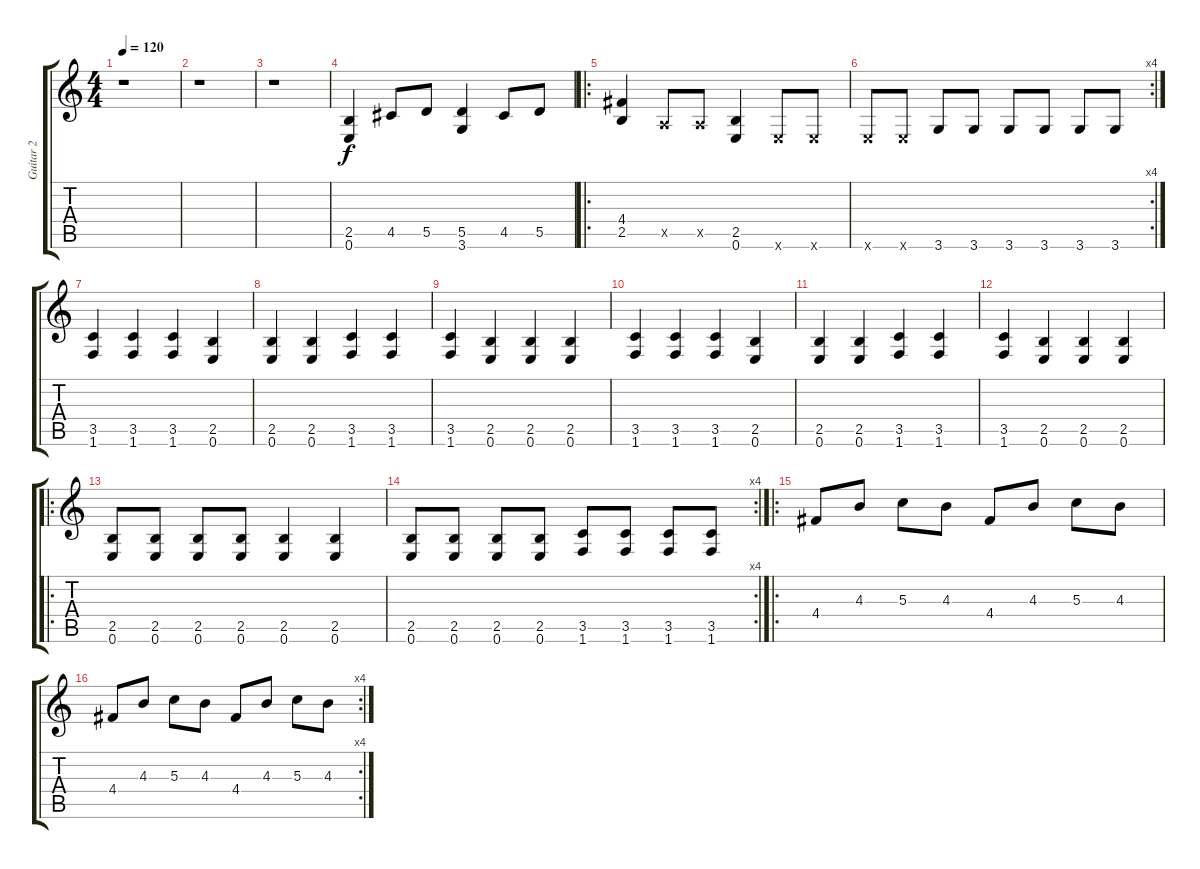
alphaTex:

\track ("Guitar 2" "Guitar 2") {instrument overdrivenguitar}
\staff {score tabs}
\tuning (E4 B3 G3 D3 A2 E2) {hide}
\ts (4 4)
\tempo 120
\clef g2
\ks c
r.1{dy f} |
r.1 |
r.1 |
(2.5 0.6).4 4.5.8 5.5.8 (5.5 3.6).4 4.5.8 5.5.8 |
\ro
(4.4 2.5).4 0.5{x}.8 0.5{x}.8 (2.5 0.6).4 0.6{x}.8 0.6{x}.8 |
\rc 4
0.6{x}.8 0.6{x}.8 3.6.8 3.6.8 3.6.8 3.6.8 3.6.8 3.6.8 |
(3.5 1.6).4 (3.5 1.6).4 (3.5 1.6).4 (2.5 0.6).4 |
(2.5 0.6).4 (2.5 0.6).4 (3.5 1.6).4 (3.5 1.6).4 |
(3.5 1.6).4 (2.5 0.6).4 (2.5 0.6).4 (2.5 0.6).4 |
(3.5 1.6).4 (3.5 1.6).4 (3.5 1.6).4 (2.5 0.6).4 |
(2.5 0.6).4 (2.5 0.6).4 (3.5 1.6).4 (3.5 1.6).4 |
(3.5 1.6).4 (2.5 0.6).4 (2.5 0.6).4 (2.5 0.6).4 |
\ro
(2.5 0.6).8 (2.5 0.6).8 (2.5 0.6).8 (2.5 0.6).8 (2.5 0.6).4 (2.5 0.6).4 |
\rc 4
(2.5 0.6).8 (2.5 0.6).8 (2.5 0.6).8 (2.5 0.6).8 (3.5 1.6).8 (3.5 1.6).8 (3.5 1.6).8 (3.5 1.6).8 |
\ro
4.4.8 4.3.8 5.3.8 4.3.8 4.4.8 4.3.8 5.3.8 4.3.8 |
\rc 4
4.4.8 4.3.8 5.3.8 4.3.8 4.4.8 4.3.8 5.3.8 4.3.8
